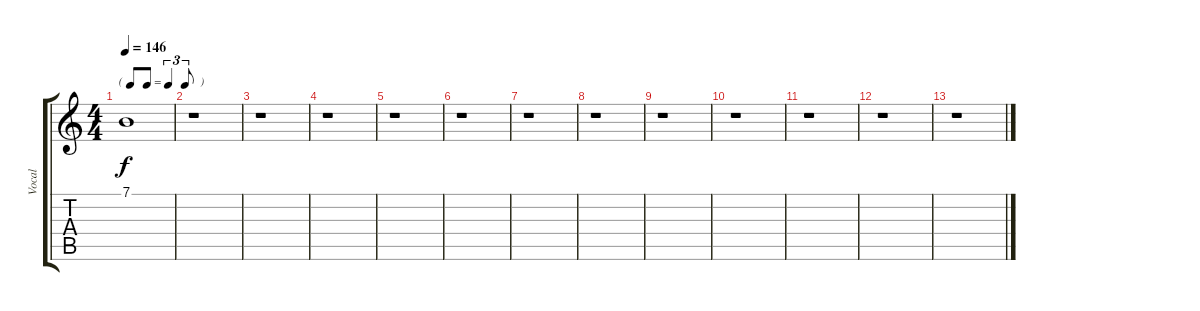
\track ("Vocal" "Vocal") {instrument lead8bassandlead}
\staff {score tabs}
\tuning (E4 B3 G3 D3 A2 E2) {hide}
\ts (4 4)
\tf triplet8th
\tempo 146
\clef g2
\ks c
7.1{t}.1{dy f} |
r.1 |
r.1 |
r.1 |
r.1 |
r.1 |
r.1 |
r.1 |
r.1 |
r.1 |
r.1 |
r.1 |
r.1
